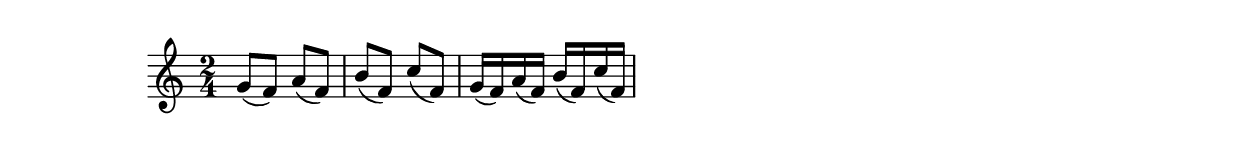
\header {

    texidoc = "The attachment point for strongly sloped slurs is
shifted horizontally slightly. Without this correction, slurs will
point into one note head, and point over another note head."
 
}
\paper {
    raggedright = ##t
}

\relative c'' {
    \time 2/4
    g8( f)
    a( f)
    b( f)
    c'( f,)

    g16( f)
    a( f)
    b( f)
    c'16( f,)
    

}
